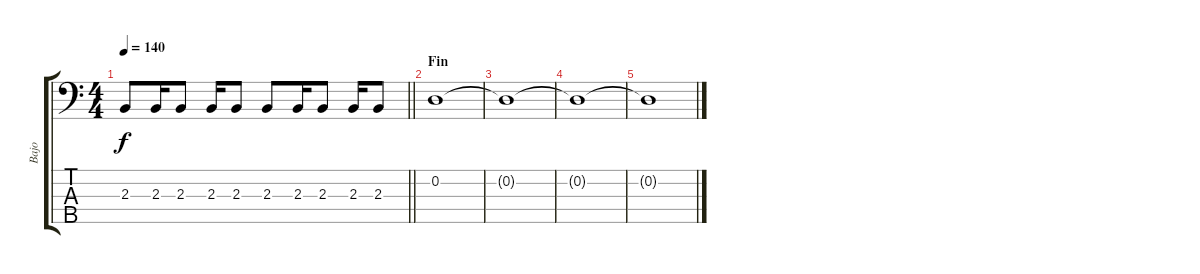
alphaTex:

\track ("Bajo" "Bajo") {instrument electricbassfinger}
\staff {score tabs}
\tuning (G2 D2 A1 E1 B0) {hide}
\ts (4 4)
\tempo 140
\clef f4
\barLineRight lightlight
\ks c
2.3.8{dy f} 2.3.16 2.3.8 2.3.16 2.3.8 2.3.8 2.3.16 2.3.8 2.3.16 2.3.8 |
\section ("" "Fin")
0.2.1 |
0.2{t}.1 |
0.2{t}.1 |
0.2{t}.1
